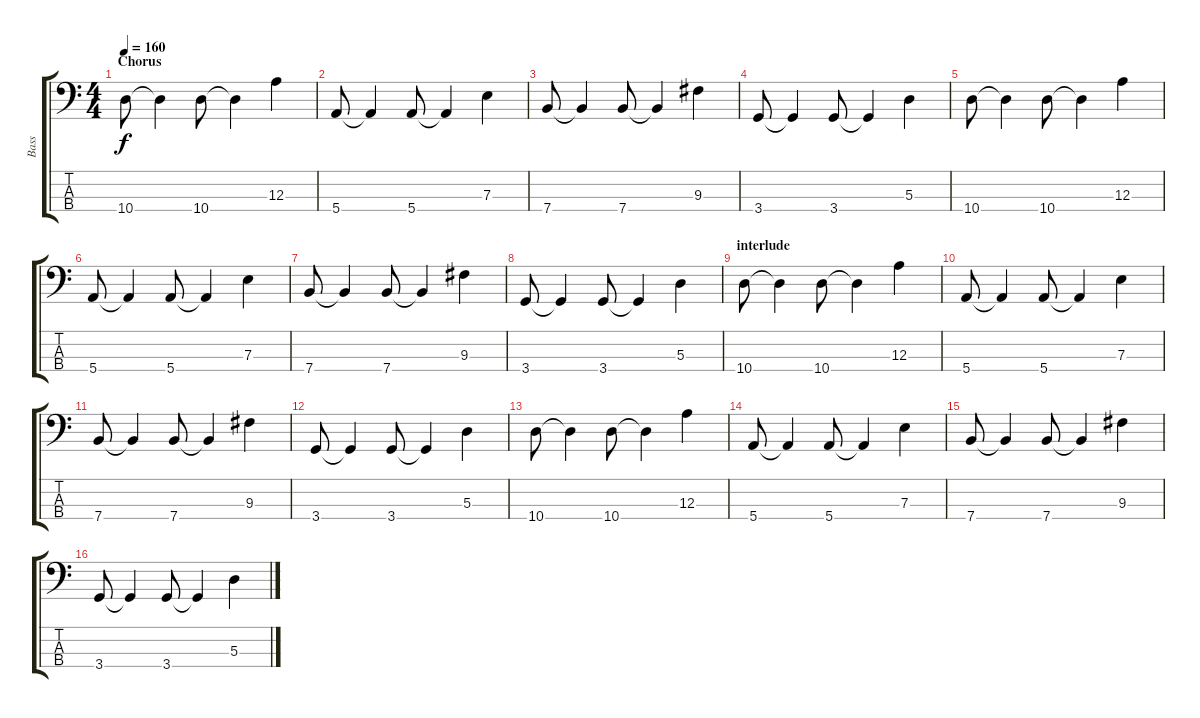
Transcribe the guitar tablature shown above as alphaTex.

\track ("Bass" "Bass") {instrument electricbassfinger}
\staff {score tabs}
\tuning (G2 D2 A1 E1) {hide}
\ts (4 4)
\section ("" "Chorus")
\tempo 160
\clef f4
\ks c
10.4.8{dy f} 10.4{t}.4 10.4.8 10.4{t}.4 12.3.4 |
5.4.8 5.4{t}.4 5.4.8 5.4{t}.4 7.3.4 |
7.4.8 7.4{t}.4 7.4.8 7.4{t}.4 9.3.4 |
3.4.8 3.4{t}.4 3.4.8 3.4{t}.4 5.3.4 |
10.4.8 10.4{t}.4 10.4.8 10.4{t}.4 12.3.4 |
5.4.8 5.4{t}.4 5.4.8 5.4{t}.4 7.3.4 |
7.4.8 7.4{t}.4 7.4.8 7.4{t}.4 9.3.4 |
3.4.8 3.4{t}.4 3.4.8 3.4{t}.4 5.3.4 |
\section ("" "interlude")
10.4.8 10.4{t}.4 10.4.8 10.4{t}.4 12.3.4 |
5.4.8 5.4{t}.4 5.4.8 5.4{t}.4 7.3.4 |
7.4.8 7.4{t}.4 7.4.8 7.4{t}.4 9.3.4 |
3.4.8 3.4{t}.4 3.4.8 3.4{t}.4 5.3.4 |
10.4.8 10.4{t}.4 10.4.8 10.4{t}.4 12.3.4 |
5.4.8 5.4{t}.4 5.4.8 5.4{t}.4 7.3.4 |
7.4.8 7.4{t}.4 7.4.8 7.4{t}.4 9.3.4 |
3.4.8 3.4{t}.4 3.4.8 3.4{t}.4 5.3.4
